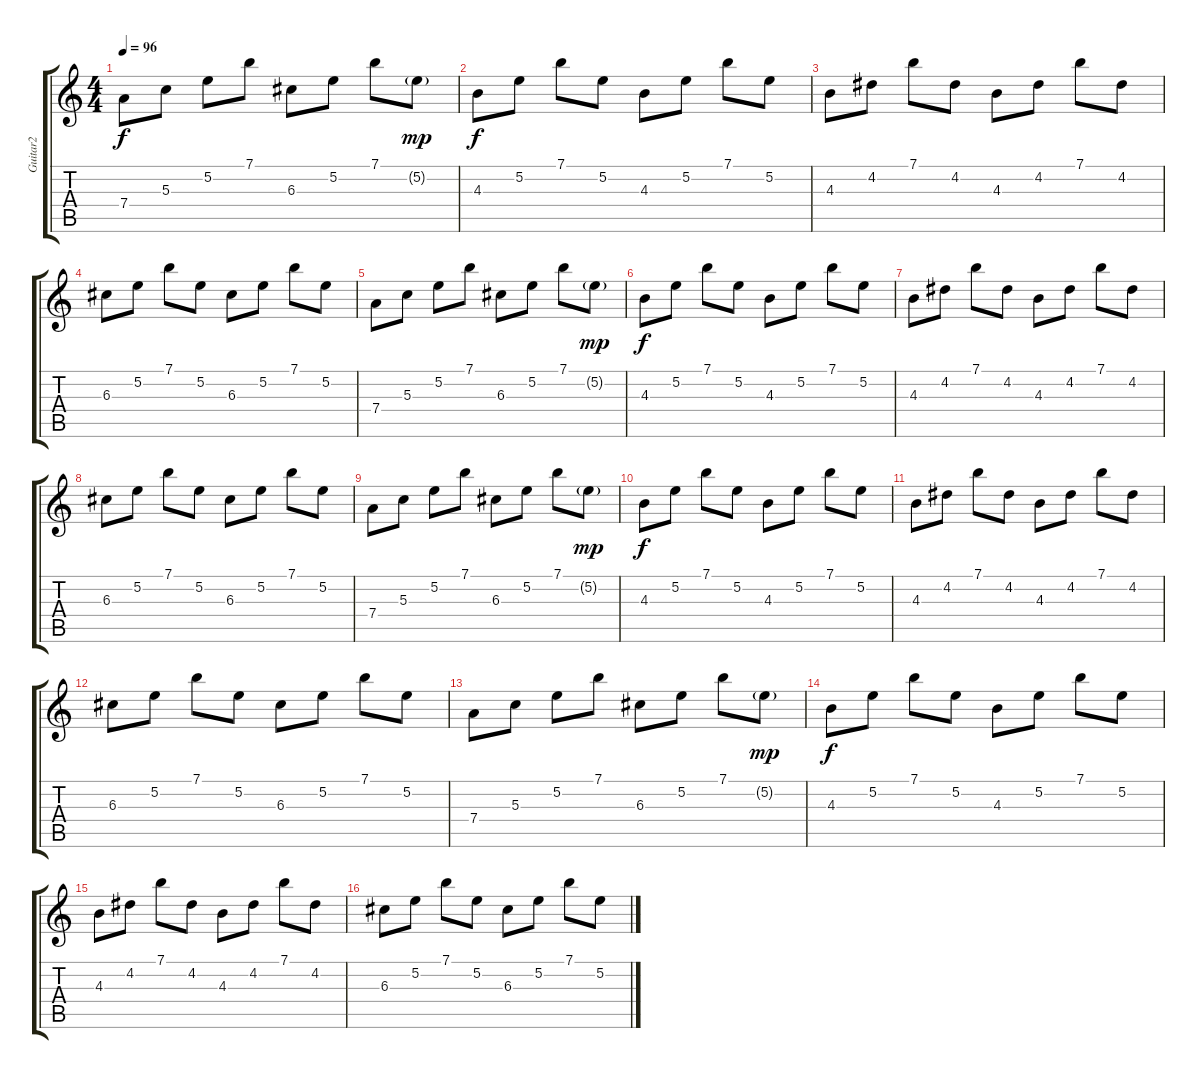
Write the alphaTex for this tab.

\track ("Guitar2" "Guitar2") {instrument distortionguitar}
\staff {score tabs}
\tuning (E4 B3 G3 D3 A2 E2) {hide}
\ts (4 4)
\tempo 96
\clef g2
\ks c
7.4.8{dy f} 5.3.8 5.2.8 7.1.8 6.3.8 5.2.8 7.1.8 5.2{g}.8{dy mp} |
4.3.8{dy f} 5.2.8 7.1.8 5.2.8 4.3.8 5.2.8 7.1.8 5.2.8 |
4.3.8 4.2.8 7.1.8 4.2.8 4.3.8 4.2.8 7.1.8 4.2.8 |
6.3.8 5.2.8 7.1.8 5.2.8 6.3.8 5.2.8 7.1.8 5.2.8 |
7.4.8 5.3.8 5.2.8 7.1.8 6.3.8 5.2.8 7.1.8 5.2{g}.8{dy mp} |
4.3.8{dy f} 5.2.8 7.1.8 5.2.8 4.3.8 5.2.8 7.1.8 5.2.8 |
4.3.8 4.2.8 7.1.8 4.2.8 4.3.8 4.2.8 7.1.8 4.2.8 |
6.3.8 5.2.8 7.1.8 5.2.8 6.3.8 5.2.8 7.1.8 5.2.8 |
7.4.8 5.3.8 5.2.8 7.1.8 6.3.8 5.2.8 7.1.8 5.2{g}.8{dy mp} |
4.3.8{dy f} 5.2.8 7.1.8 5.2.8 4.3.8 5.2.8 7.1.8 5.2.8 |
4.3.8 4.2.8 7.1.8 4.2.8 4.3.8 4.2.8 7.1.8 4.2.8 |
6.3.8 5.2.8 7.1.8 5.2.8 6.3.8 5.2.8 7.1.8 5.2.8 |
7.4.8 5.3.8 5.2.8 7.1.8 6.3.8 5.2.8 7.1.8 5.2{g}.8{dy mp} |
4.3.8{dy f} 5.2.8 7.1.8 5.2.8 4.3.8 5.2.8 7.1.8 5.2.8 |
4.3.8 4.2.8 7.1.8 4.2.8 4.3.8 4.2.8 7.1.8 4.2.8 |
6.3.8 5.2.8 7.1.8 5.2.8 6.3.8 5.2.8 7.1.8 5.2.8
